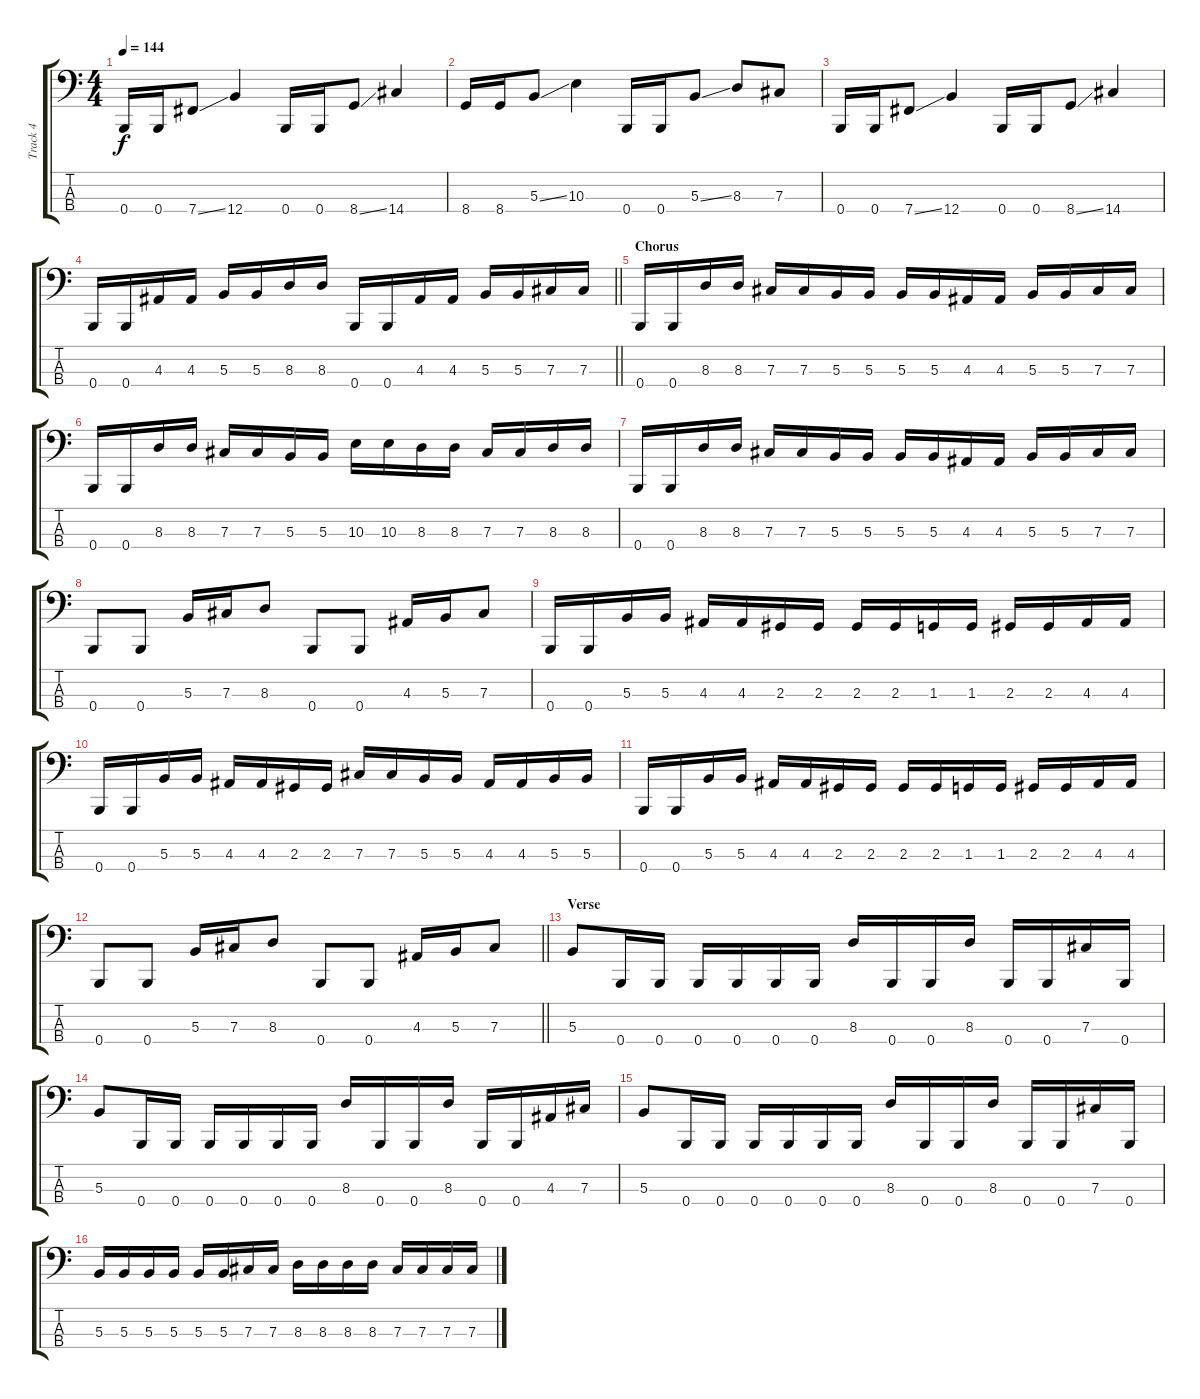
\track ("Track 4" "Track 4") {instrument electricbasspick}
\staff {score tabs}
\tuning (E2 B1 Gb1 B0) {hide}
\ts (4 4)
\tempo 144
\clef f4
\ks c
0.4.16{dy f} 0.4.16 7.4{ss}.8 12.4.4 0.4.16 0.4.16 8.4{ss}.8 14.4.4 |
8.4.16 8.4.16 5.3{ss}.8 10.3.4 0.4.16 0.4.16 5.3{ss}.8 8.3.8 7.3.8 |
0.4.16 0.4.16 7.4{ss}.8 12.4.4 0.4.16 0.4.16 8.4{ss}.8 14.4.4 |
\barLineRight lightlight
0.4.16 0.4.16 4.3.16 4.3.16 5.3.16 5.3.16 8.3.16 8.3.16 0.4.16 0.4.16 4.3.16 4.3.16 5.3.16 5.3.16 7.3.16 7.3.16 |
\section ("" "Chorus")
0.4.16 0.4.16 8.3.16 8.3.16 7.3.16 7.3.16 5.3.16 5.3.16 5.3.16 5.3.16 4.3.16 4.3.16 5.3.16 5.3.16 7.3.16 7.3.16 |
0.4.16 0.4.16 8.3.16 8.3.16 7.3.16 7.3.16 5.3.16 5.3.16 10.3.16 10.3.16 8.3.16 8.3.16 7.3.16 7.3.16 8.3.16 8.3.16 |
0.4.16 0.4.16 8.3.16 8.3.16 7.3.16 7.3.16 5.3.16 5.3.16 5.3.16 5.3.16 4.3.16 4.3.16 5.3.16 5.3.16 7.3.16 7.3.16 |
0.4.8 0.4.8 5.3.16 7.3.16 8.3.8 0.4.8 0.4.8 4.3.16 5.3.16 7.3.8 |
0.4.16 0.4.16 5.3.16 5.3.16 4.3.16 4.3.16 2.3.16 2.3.16 2.3.16 2.3.16 1.3.16 1.3.16 2.3.16 2.3.16 4.3.16 4.3.16 |
0.4.16 0.4.16 5.3.16 5.3.16 4.3.16 4.3.16 2.3.16 2.3.16 7.3.16 7.3.16 5.3.16 5.3.16 4.3.16 4.3.16 5.3.16 5.3.16 |
0.4.16 0.4.16 5.3.16 5.3.16 4.3.16 4.3.16 2.3.16 2.3.16 2.3.16 2.3.16 1.3.16 1.3.16 2.3.16 2.3.16 4.3.16 4.3.16 |
\barLineRight lightlight
0.4.8 0.4.8 5.3.16 7.3.16 8.3.8 0.4.8 0.4.8 4.3.16 5.3.16 7.3.8 |
\section ("" "Verse")
5.3.8 0.4.16 0.4.16 0.4.16 0.4.16 0.4.16 0.4.16 8.3.16 0.4.16 0.4.16 8.3.16 0.4.16 0.4.16 7.3.16 0.4.16 |
5.3.8 0.4.16 0.4.16 0.4.16 0.4.16 0.4.16 0.4.16 8.3.16 0.4.16 0.4.16 8.3.16 0.4.16 0.4.16 4.3.16 7.3.16 |
5.3.8 0.4.16 0.4.16 0.4.16 0.4.16 0.4.16 0.4.16 8.3.16 0.4.16 0.4.16 8.3.16 0.4.16 0.4.16 7.3.16 0.4.16 |
5.3.16 5.3.16 5.3.16 5.3.16 5.3.16 5.3.16 7.3.16 7.3.16 8.3.16 8.3.16 8.3.16 8.3.16 7.3.16 7.3.16 7.3.16 7.3.16
